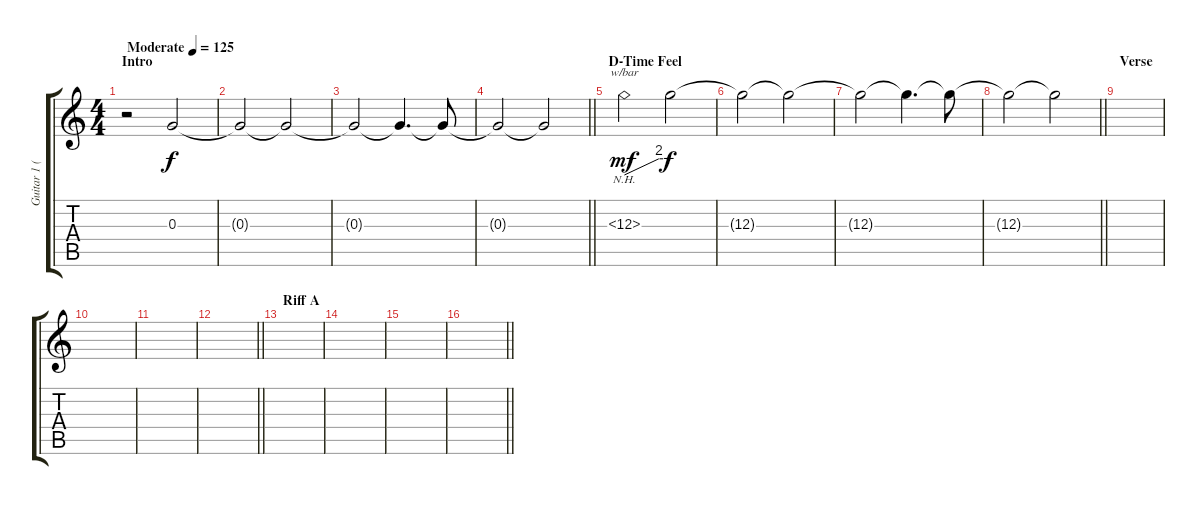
\track ("Guitar 1 (elec.)" "Guitar 1 (") {solo instrument distortionguitar}
\staff {score tabs}
\tuning (E4 B3 G3 D3 A2 E2) {hide}
\ts (4 4)
\section ("" "Intro")
\tempo (125 "Moderate")
\clef g2
\ks c
r.2{dy f instrument distortionguitar} 0.3.2 |
0.3{t}.2 0.3{t}.2 |
0.3{t}.2 0.3{t}.4{d} 0.3{t}.8 |
\barLineRight lightlight
0.3{t}.2 0.3{t}.2 |
\section ("" "D-Time Feel")
12.3{nh}.2{tbe (custom default 0 0 45 8 60 8) dy mf} 12.3{t}.2{dy f} |
12.3{t}.2 12.3{t}.2 |
12.3{t}.2 12.3{t}.4{d} 12.3{t}.8 |
\barLineRight lightlight
12.3{t}.2 12.3{t}.2 |
\section ("" "Verse")
|
|
|
\barLineRight lightlight
|
\section ("" "Riff A")
|
|
|
\barLineRight lightlight
